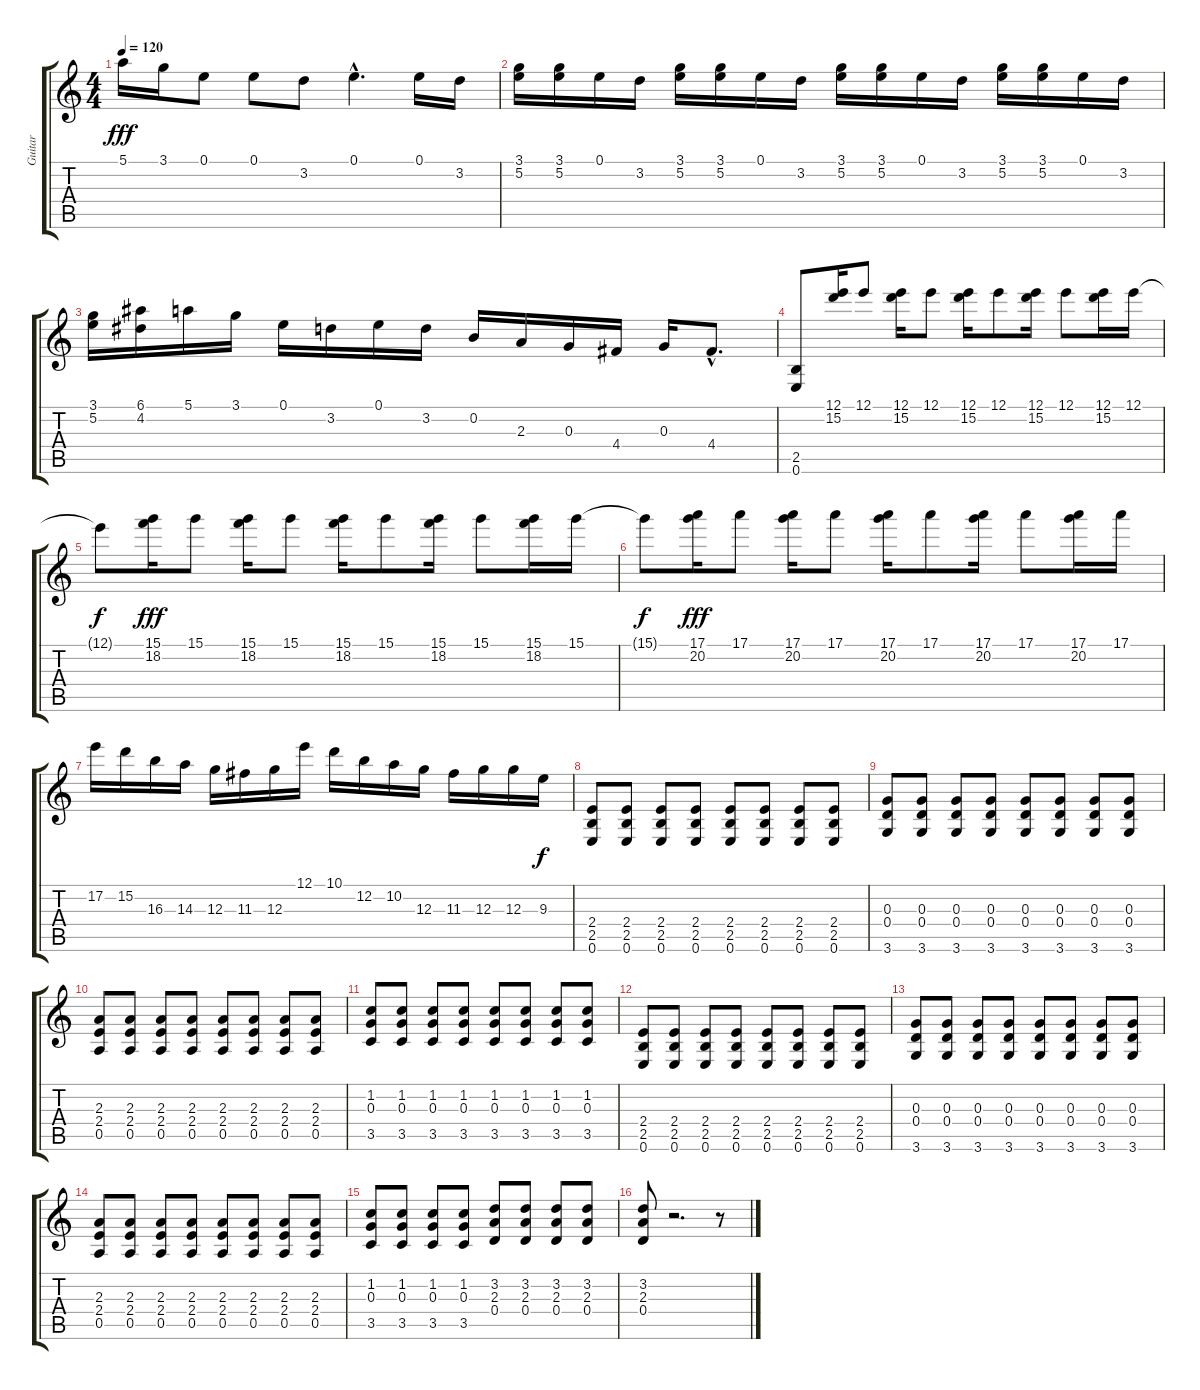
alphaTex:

\track ("Guitar " "Guitar ") {instrument electricguitarclean}
\staff {score tabs}
\tuning (E4 B3 G3 D3 A2 E2) {hide}
\ts (4 4)
\tempo 120
\clef g2
\ks c
5.1.16{dy fff} 3.1.16 0.1.8 0.1.8 3.2.8 0.1{hac}.4{d} 0.1.16 3.2.16 |
(3.1 5.2).16 (3.1 5.2).16 0.1.16 3.2.16 (3.1 5.2).16 (3.1 5.2).16 0.1.16 3.2.16 (3.1 5.2).16 (3.1 5.2).16 0.1.16 3.2.16 (3.1 5.2).16 (3.1 5.2).16 0.1.16 3.2.16 |
(3.1 5.2).16 (6.1 4.2).16 5.1.16 3.1.16 0.1.16 3.2.16 0.1.16 3.2.16 0.2.16 2.3.16 0.3.16 4.4.16 0.3.16 4.4{hac}.8{d} |
(2.5 0.6).8 (12.1 15.2).16 12.1.8 (12.1 15.2).16 12.1.8 (12.1 15.2).16 12.1.8 (12.1 15.2).16 12.1.8 (12.1 15.2).16 12.1.16 |
12.1{t}.8{dy f} (15.1 18.2).16{dy fff} 15.1.8 (15.1 18.2).16 15.1.8 (15.1 18.2).16 15.1.8 (15.1 18.2).16 15.1.8 (15.1 18.2).16 15.1.16 |
15.1{t}.8{dy f} (17.1 20.2).16{dy fff} 17.1.8 (17.1 20.2).16 17.1.8 (17.1 20.2).16 17.1.8 (17.1 20.2).16 17.1.8 (17.1 20.2).16 17.1.16 |
17.2.16 15.2.16 16.3.16 14.3.16 12.3.16 11.3.16 12.3.16 12.1.16 10.1.16 12.2.16 10.2.16 12.3.16 11.3.16 12.3.16 12.3.16 9.3.16{dy f} |
(2.4 2.5 0.6).8 (2.4 2.5 0.6).8 (2.4 2.5 0.6).8 (2.4 2.5 0.6).8 (2.4 2.5 0.6).8 (2.4 2.5 0.6).8 (2.4 2.5 0.6).8 (2.4 2.5 0.6).8 |
(0.3 0.4 3.6).8 (0.3 0.4 3.6).8 (0.3 0.4 3.6).8 (0.3 0.4 3.6).8 (0.3 0.4 3.6).8 (0.3 0.4 3.6).8 (0.3 0.4 3.6).8 (0.3 0.4 3.6).8 |
(2.3 2.4 0.5).8 (2.3 2.4 0.5).8 (2.3 2.4 0.5).8 (2.3 2.4 0.5).8 (2.3 2.4 0.5).8 (2.3 2.4 0.5).8 (2.3 2.4 0.5).8 (2.3 2.4 0.5).8 |
(1.2 0.3 3.5).8 (1.2 0.3 3.5).8 (1.2 0.3 3.5).8 (1.2 0.3 3.5).8 (1.2 0.3 3.5).8 (1.2 0.3 3.5).8 (1.2 0.3 3.5).8 (1.2 0.3 3.5).8 |
(2.4 2.5 0.6).8 (2.4 2.5 0.6).8 (2.4 2.5 0.6).8 (2.4 2.5 0.6).8 (2.4 2.5 0.6).8 (2.4 2.5 0.6).8 (2.4 2.5 0.6).8 (2.4 2.5 0.6).8 |
(0.3 0.4 3.6).8 (0.3 0.4 3.6).8 (0.3 0.4 3.6).8 (0.3 0.4 3.6).8 (0.3 0.4 3.6).8 (0.3 0.4 3.6).8 (0.3 0.4 3.6).8 (0.3 0.4 3.6).8 |
(2.3 2.4 0.5).8 (2.3 2.4 0.5).8 (2.3 2.4 0.5).8 (2.3 2.4 0.5).8 (2.3 2.4 0.5).8 (2.3 2.4 0.5).8 (2.3 2.4 0.5).8 (2.3 2.4 0.5).8 |
(1.2 0.3 3.5).8 (1.2 0.3 3.5).8 (1.2 0.3 3.5).8 (1.2 0.3 3.5).8 (3.2 2.3 0.4).8 (3.2 2.3 0.4).8 (3.2 2.3 0.4).8 (3.2 2.3 0.4).8 |
(3.2 2.3 0.4).8 r.2{d} r.8
